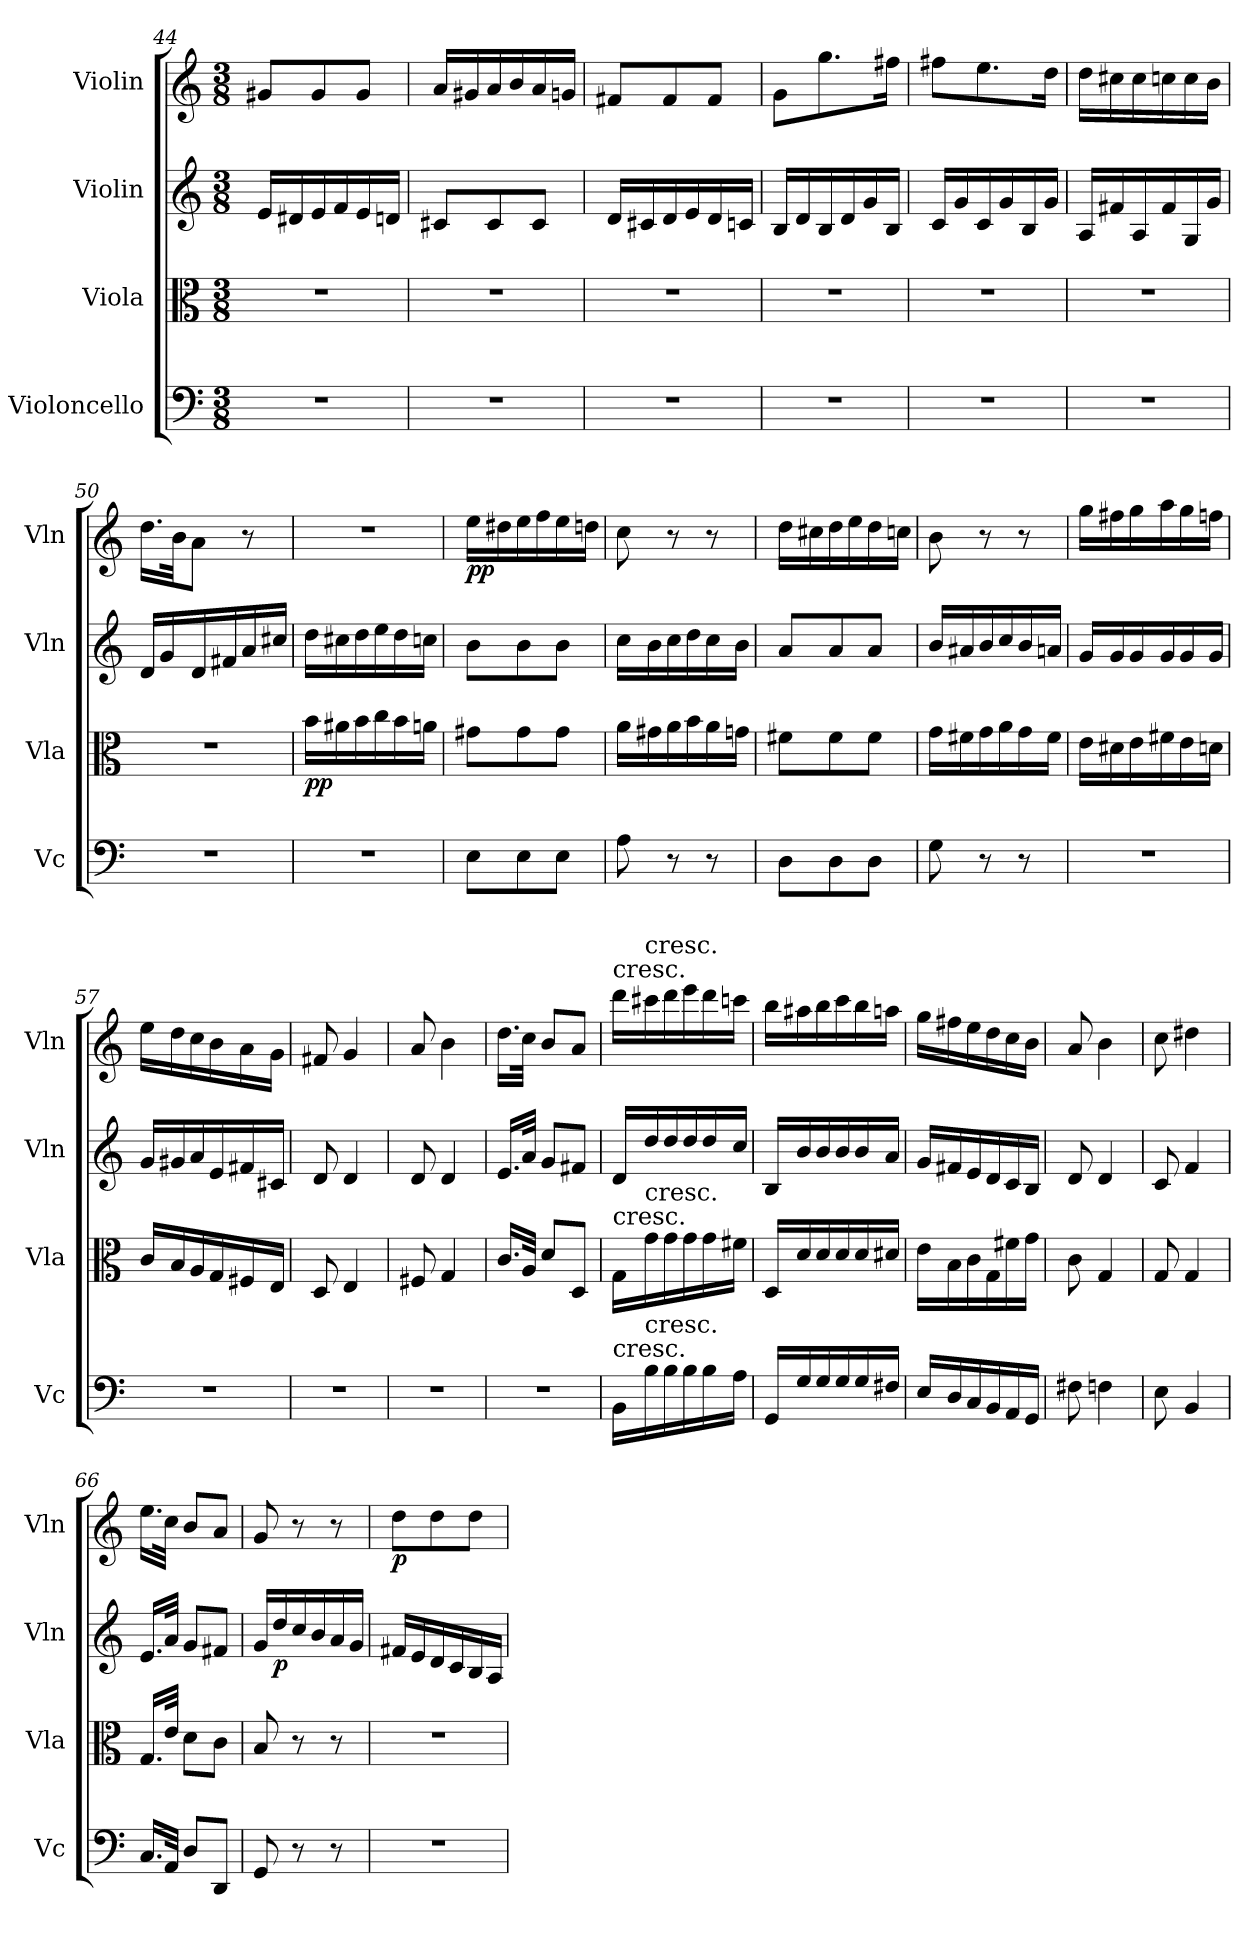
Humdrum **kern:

**kern	**kern	**dynam	**kern	**dynam	**kern	**dynam
*part4	*part3	*part3	*part2	*part2	*part1	*part1
*staff4	*staff3	*staff3	*staff2	*staff2	*staff1	*staff1
*I"Violoncello	*I"Viola	*	*I"Violin	*	*I"Violin	*
*I'Vc	*I'Vla	*	*I'Vln	*	*I'Vln	*
*clefF4	*clefC3	*	*clefG2	*	*clefG2	*
*k[]	*k[]	*	*k[]	*	*k[]	*
*C:	*C:	*	*C:	*	*C:	*
*M3/8	*M3/8	*	*M3/8	*	*M3/8	*
=44	=44	=44	=44	=44	=44	=44
4.r	4.r	.	16e/LL	.	8g#X/L	.
.	.	.	16d#X/	.	.	.
.	.	.	16e/	.	8g#/	.
.	.	.	16f/	.	.	.
.	.	.	16e/	.	8g#/J	.
.	.	.	16dn/JJ	.	.	.
=45	=45	=45	=45	=45	=45	=45
4.r	4.r	.	8c#X/L	.	16a/LL	.
.	.	.	.	.	16g#X/	.
.	.	.	8c#/	.	16a/	.
.	.	.	.	.	16b/	.
.	.	.	8c#/J	.	16a/	.
.	.	.	.	.	16gn/JJ	.
=46	=46	=46	=46	=46	=46	=46
4.r	4.r	.	16d/LL	.	8f#X/L	.
.	.	.	16c#X/	.	.	.
.	.	.	16d/	.	8f#/	.
.	.	.	16e/	.	.	.
.	.	.	16d/	.	8f#/J	.
.	.	.	16cn/JJ	.	.	.
=47	=47	=47	=47	=47	=47	=47
4.r	4.r	.	16B/LL	.	8g\L	.
.	.	.	16d/	.	.	.
.	.	.	16B/	.	8.gg\	.
.	.	.	16d/	.	.	.
.	.	.	16g/	.	.	.
.	.	.	16B/JJ	.	16ff#X\Jk	.
=48	=48	=48	=48	=48	=48	=48
4.r	4.r	.	16c/LL	.	8ff#X\L	.
.	.	.	16g/	.	.	.
.	.	.	16c/	.	8.ee\	.
.	.	.	16g/	.	.	.
.	.	.	16B/	.	.	.
.	.	.	16g/JJ	.	16dd\Jk	.
=49	=49	=49	=49	=49	=49	=49
4.r	4.r	.	16A/LL	.	16dd\LL	.
.	.	.	16f#X/	.	16cc#X\	.
.	.	.	16A/	.	16cc#\	.
.	.	.	16f#/	.	16ccn\	.
.	.	.	16G/	.	16cc\	.
.	.	.	16g/JJ	.	16b\JJ	.
=50	=50	=50	=50	=50	=50	=50
4.r	4.r	.	16d/LL	.	16.dd\LL	.
.	.	.	16g/	.	.	.
.	.	.	.	.	32b\JK	.
.	.	.	16d/	.	8a\J	.
.	.	.	16f#X/	.	.	.
.	.	.	16a/	.	8r	.
.	.	.	16cc#X/JJ	.	.	.
=51	=51	=51	=51	=51	=51	=51
4.r	16b\LL	pp	16dd\LL	.	4.r	.
.	16a#X\	.	16cc#X\	.	.	.
.	16b\	.	16dd\	.	.	.
.	16cc\	.	16ee\	.	.	.
.	16b\	.	16dd\	.	.	.
.	16an\JJ	.	16ccn\JJ	.	.	.
=52	=52	=52	=52	=52	=52	=52
8E\L	8g#X\L	.	8b\L	.	16ee\LL	pp
.	.	.	.	.	16dd#X\	.
8E\	8g#\	.	8b\	.	16ee\	.
.	.	.	.	.	16ff\	.
8E\J	8g#\J	.	8b\J	.	16ee\	.
.	.	.	.	.	16ddn\JJ	.
=53	=53	=53	=53	=53	=53	=53
8A\	16a\LL	.	16cc\LL	.	8cc\	.
.	16g#X\	.	16b\	.	.	.
8r	16a\	.	16cc\	.	8r	.
.	16b\	.	16dd\	.	.	.
8r	16a\	.	16cc\	.	8r	.
.	16gn\JJ	.	16b\JJ	.	.	.
=54	=54	=54	=54	=54	=54	=54
8D\L	8f#X\L	.	8a/L	.	16dd\LL	.
.	.	.	.	.	16cc#X\	.
8D\	8f#\	.	8a/	.	16dd\	.
.	.	.	.	.	16ee\	.
8D\J	8f#\J	.	8a/J	.	16dd\	.
.	.	.	.	.	16ccn\JJ	.
=55	=55	=55	=55	=55	=55	=55
8G\	16g\LL	.	16b/LL	.	8b\	.
.	16f#X\	.	16a#X/	.	.	.
8r	16g\	.	16b/	.	8r	.
.	16a\	.	16cc/	.	.	.
8r	16g\	.	16b/	.	8r	.
.	16f#\JJ	.	16an/JJ	.	.	.
=56	=56	=56	=56	=56	=56	=56
4.r	16e\LL	.	16g/LL	.	16gg\LL	.
.	16d#X\	.	16g/	.	16ff#X\	.
.	16e\	.	16g/	.	16gg\	.
.	16f#X\	.	16g/	.	16aa\	.
.	16e\	.	16g/	.	16gg\	.
.	16dn\JJ	.	16g/JJ	.	16ffn\JJ	.
=57	=57	=57	=57	=57	=57	=57
4.r	16c/LL	.	16g/LL	.	16ee\LL	.
.	16B/	.	16g#X/	.	16dd\	.
.	16A/	.	16a/	.	16cc\	.
.	16G/	.	16e/	.	16b\	.
.	16F#X/	.	16f#X/	.	16a\	.
.	16E/JJ	.	16c#X/JJ	.	16g\JJ	.
=58	=58	=58	=58	=58	=58	=58
4.r	8D/	.	8d/	.	8f#X/	.
.	4E/	.	4d/	.	4g/	.
=59	=59	=59	=59	=59	=59	=59
4.r	8F#X/	.	8d/	.	8a/	.
.	4G/	.	4d/	.	4b\	.
=60	=60	=60	=60	=60	=60	=60
4.r	16.c/LL	.	16.e/LL	.	16.dd\LL	.
.	32A/JJk	.	32a/JJk	.	32cc\JJk	.
.	8d/L	.	8g/L	.	8b/L	.
.	8D/J	.	8f#X/J	.	8a/J	.
=61	=61	=61	=61	=61	=61	=61
!	!	!	!	!	!LO:TX:t=cresc.	!
!	!LO:TX:t=cresc.	!	!	!	!	!
!LO:TX:t=cresc.	!	!	!	!	!	!
16BB\LL	16G\LL	.	16d/LL	.	16ddd\LL	.
!	!	!	!	!	!LO:TX:t=cresc.	!
!	!LO:TX:t=cresc.	!	!	!	!	!
!LO:TX:t=cresc.	!	!	!	!	!	!
16B\	16g\	.	16dd/	.	16ccc#X\	.
16B\	16g\	.	16dd/	.	16ddd\	.
16B\	16g\	.	16dd/	.	16eee\	.
16B\	16g\	.	16dd/	.	16ddd\	.
16A\JJ	16f#X\JJ	.	16cc/JJ	.	16cccn\JJ	.
=62	=62	=62	=62	=62	=62	=62
16GG/LL	16D/LL	.	16B/LL	.	16bb\LL	.
16G/	16d/	.	16b/	.	16aa#X\	.
16G/	16d/	.	16b/	.	16bb\	.
16G/	16d/	.	16b/	.	16ccc\	.
16G/	16d/	.	16b/	.	16bb\	.
16F#X/JJ	16d#X/JJ	.	16a/JJ	.	16aan\JJ	.
=63	=63	=63	=63	=63	=63	=63
16E/LL	16e\LL	.	16g/LL	.	16gg\LL	.
16D/	16B\	.	16f#X/	.	16ff#X\	.
16C/	16c\	.	16e/	.	16ee\	.
16BB/	16G\	.	16d/	.	16dd\	.
16AA/	16f#X\	.	16c/	.	16cc\	.
16GG/JJ	16g\JJ	.	16B/JJ	.	16b\JJ	.
=64	=64	=64	=64	=64	=64	=64
8F#X\	8c\	.	8d/	.	8a/	.
4Fn\	4G/	.	4d/	.	4b\	.
=65	=65	=65	=65	=65	=65	=65
8E\	8G/	.	8c/	.	8cc\	.
4BB/	4G/	.	4f/	.	4dd#X\	.
=66	=66	=66	=66	=66	=66	=66
16.C/LL	16.G/LL	.	16.e/LL	.	16.ee\LL	.
32AA/JJk	32e/JJk	.	32a/JJk	.	32cc\JJk	.
8D/L	8d\L	.	8g/L	.	8b/L	.
8DD/J	8c\J	.	8f#X/J	.	8a/J	.
=67	=67	=67	=67	=67	=67	=67
8GG/	8B/	.	16g/LL	.	8g/	.
.	.	.	16dd/	p	.	.
8r	8r	.	16cc/	.	8r	.
.	.	.	16b/	.	.	.
8r	8r	.	16a/	.	8r	.
.	.	.	16g/JJ	.	.	.
=68	=68	=68	=68	=68	=68	=68
4.r	4.r	.	16f#X/LL	.	8dd\L	p
.	.	.	16e/	.	.	.
.	.	.	16d/	.	8dd\	.
.	.	.	16c/	.	.	.
.	.	.	16B/	.	8dd\J	.
.	.	.	16A/JJ	.	.	.
=	=	=	=	=	=	=
*-	*-	*-	*-	*-	*-	*-
